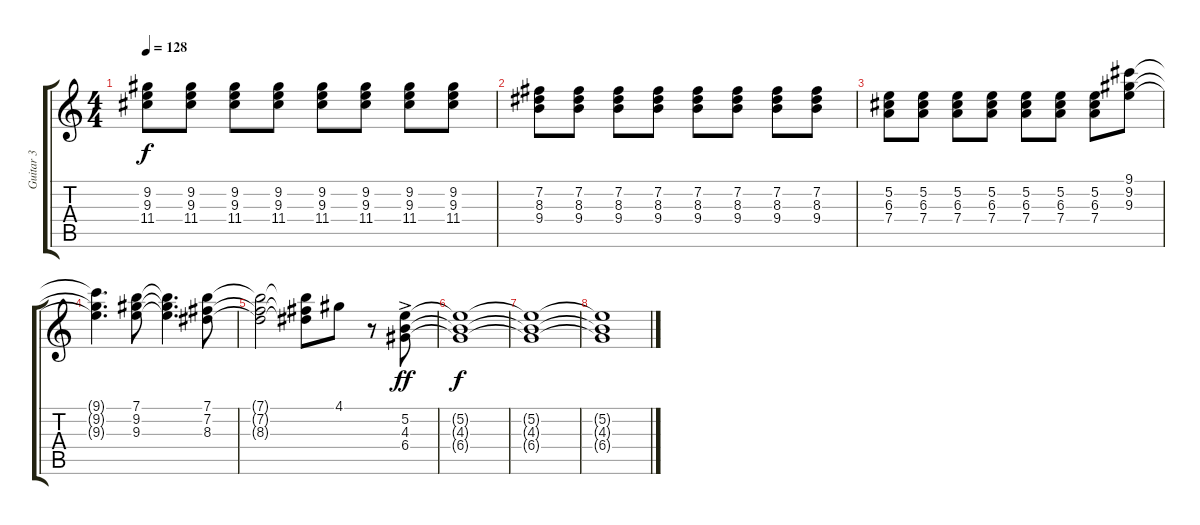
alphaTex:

\track ("Guitar 3" "Guitar 3") {instrument overdrivenguitar}
\staff {score tabs}
\tuning (E4 B3 G3 D3 A2 E2) {hide}
\ts (4 4)
\tempo 128
\clef g2
\ks c
(9.2 9.3 11.4).8{dy f} (9.2 9.3 11.4).8 (9.2 9.3 11.4).8 (9.2 9.3 11.4).8 (9.2 9.3 11.4).8 (9.2 9.3 11.4).8 (9.2 9.3 11.4).8 (9.2 9.3 11.4).8 |
(7.2 8.3 9.4).8 (7.2 8.3 9.4).8 (7.2 8.3 9.4).8 (7.2 8.3 9.4).8 (7.2 8.3 9.4).8 (7.2 8.3 9.4).8 (7.2 8.3 9.4).8 (7.2 8.3 9.4).8 |
(5.2 6.3 7.4).8 (5.2 6.3 7.4).8 (5.2 6.3 7.4).8 (5.2 6.3 7.4).8 (5.2 6.3 7.4).8 (5.2 6.3 7.4).8 (5.2 6.3 7.4).8 (9.1 9.2 9.3).8 |
(9.1{t} 9.2{t} 9.3{t}).4{d} (7.1 9.2 9.3).8 (7.1{t} 9.2{t} 9.3{t}).4{d} (7.1 7.2 8.3).8 |
(7.1{t} 7.2{t} 8.3{t}).2 (7.1{t} 7.2{t} 8.3{t}).8 4.1.8 r.8 (5.2{ac} 4.3 6.4).8{dy ff} |
(5.2{t} 4.3{t} 6.4{t}).1{dy f} |
(5.2{t} 4.3{t} 6.4{t}).1 |
(5.2{t} 4.3{t} 6.4{t}).1
